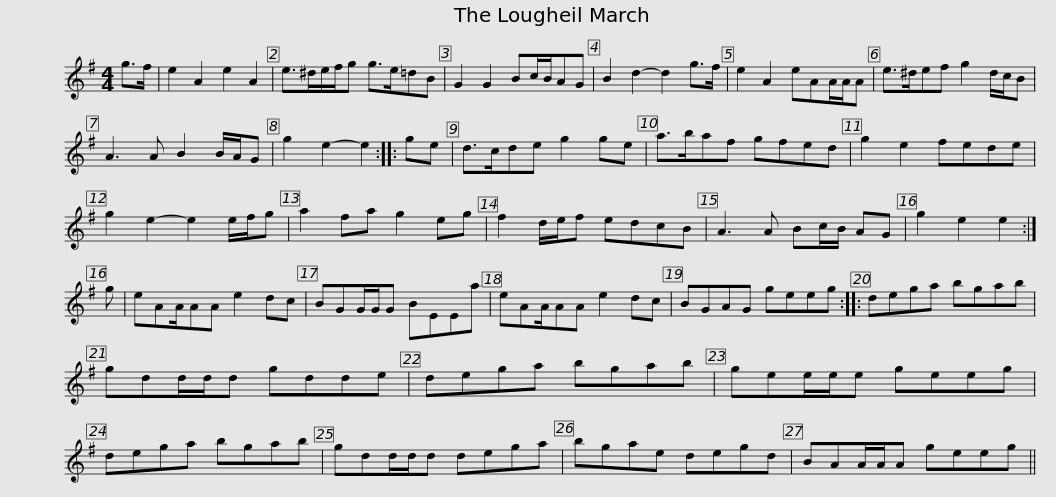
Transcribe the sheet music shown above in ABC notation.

X:1
L:1/8
M:4/4
I:linebreak $
K:G
V:1 treble
V:1
 g>f | e2 A2 e2 A2 | e>^de/f/g g>e=dB | G2 G2 Bc/B/AG | B2 d2- d2 g>f | %5
 e2 A2 eAA/A/A |$ e>^def g2 d/c/B | A3 A B2 B/A/G | g2 e2- e2 :: ge | %10
 d>cde g2 ge | a>baf gfed | g2 e2 fede |$ g2 e2- e2 e/f/g | a2 fa g2 eg | %15
 f2 d/e/f edcB | A3 A Bc/B/ AG | g2 e2 e2 :| g | eAA/AA e2 dc |$ %20
 BGG/G/G BEEa | eAA/AA e2 dc | BGAG geeg :: dega bgab | gdd/d/d gdde |$ %25
 dega bgab | gee/e/e geeg | dega bgab | gdd/d/d dega | bgae degd |$ %30
 BAA/A/A geeg || %31
